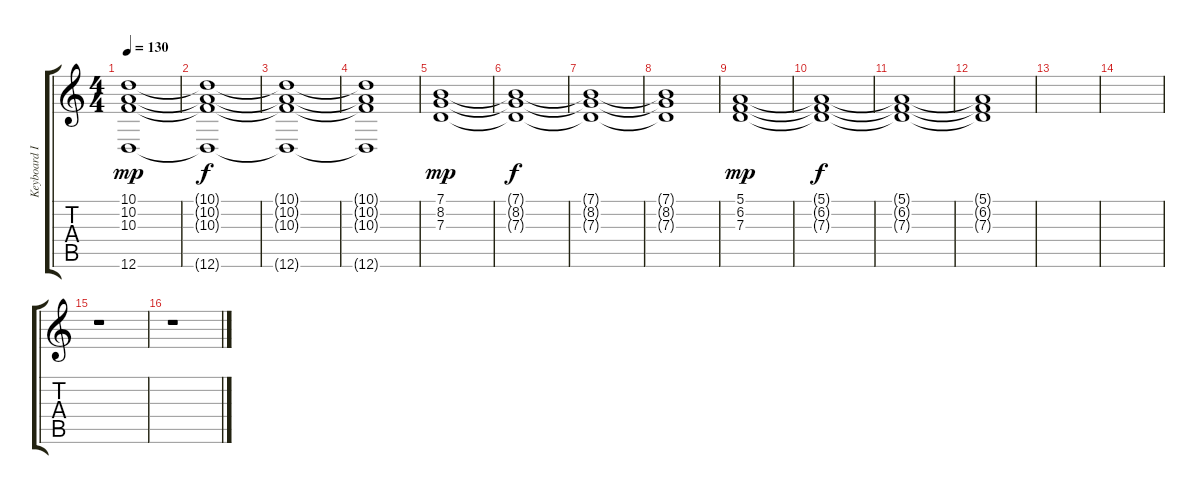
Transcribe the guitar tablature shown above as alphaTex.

\track ("Keyboard I" "Keyboard I") {instrument pad2warm}
\staff {score tabs}
\tuning (E4 B3 G3 D3 A2 D2) {hide}
\ts (4 4)
\tempo 130
\clef g2
\ks c
(10.1 10.2 10.3 12.6).1{dy mp instrument pad2warm} |
(10.1{t} 10.2{t} 10.3{t} 12.6{t}).1{dy f} |
(10.1{t} 10.2{t} 10.3{t} 12.6{t}).1 |
(10.1{t} 10.2{t} 10.3{t} 12.6{t}).1 |
(7.1 8.2 7.3).1{dy mp} |
(7.1{t} 8.2{t} 7.3{t}).1{dy f} |
(7.1{t} 8.2{t} 7.3{t}).1 |
(7.1{t} 8.2{t} 7.3{t}).1 |
(5.1 6.2 7.3).1{dy mp} |
(5.1{t} 6.2{t} 7.3{t}).1{dy f} |
(5.1{t} 6.2{t} 7.3{t}).1 |
(5.1{t} 6.2{t} 7.3{t}).1 |
|
|
r.1 |
r.1
